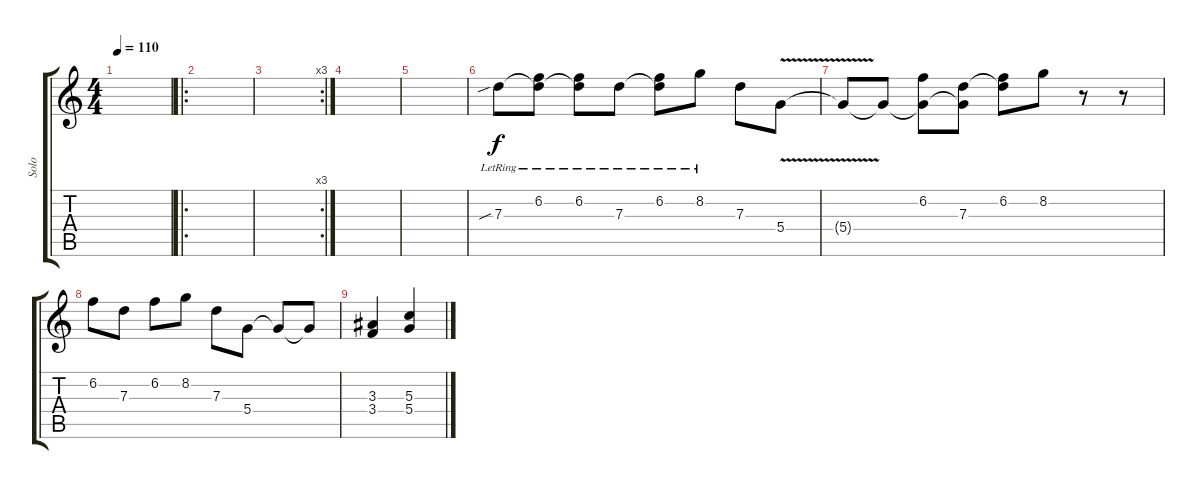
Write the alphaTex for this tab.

\track ("Solo" "Solo") {instrument distortionguitar}
\staff {score tabs}
\tuning (E4 B3 G3 D3 A2 E2) {hide}
\ts (4 4)
\tempo 110
\clef g2
\ks c
|
\ro
|
\rc 3
|
|
|
7.3{sib lr}.8 (6.2{lr} 7.3{t}).8 (6.2{lr} 7.3{t}).8 7.3{lr}.8 (6.2{lr} 7.3{t}).8 8.2{lr}.8 7.3.8 5.4{v}.8 |
5.4{t}.8 5.4{t}.8 (6.2 5.4{t}).8 (7.3 5.4{t}).8 (6.2 7.3{t}).8 8.2.8 r.8 r.8 |
6.2.8 7.3.8 6.2.8 8.2.8 7.3.8 5.4.8 5.4{t}.8 5.4{t}.8 |
(3.3 3.4).4 (5.3 5.4).4
